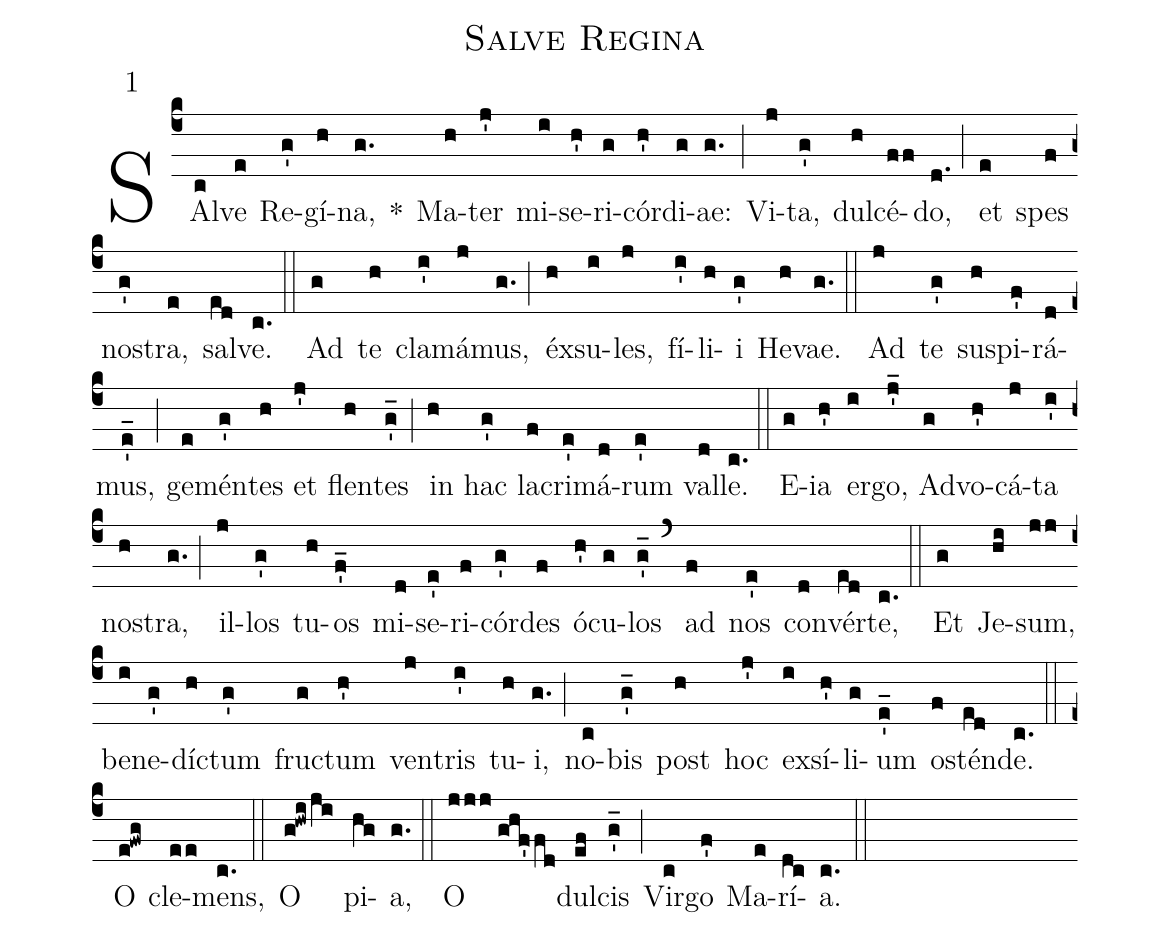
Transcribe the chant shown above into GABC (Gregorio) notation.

name:Salve Regina;
mode:1;
annotation:1;
office-part:Antiphonae;
%%
(c4) SAl(c)ve(e) Re(g')gí(h)na,(g.) *() Ma(h)ter(j') mi(i)se(h')ri(g)cór(h')di(g)ae:(g.) (;) Vi(j)ta,(g') dul(h)cé(ff)do,(d.) (;) et(e) spes(f) no(g')stra,(e) sal(ed)ve.(c.) (::) Ad(g) te(h) cla(i')má(j)mus,(g.) (;) éx(h)su(i)les,(j) fí(i')li(h)i(g') He(h)vae.(g.) (::) Ad(j) te(g') su(h)spi(f')rá(d)mus,(e'_) (;) ge(e)mén(g')tes(h) et(j') flen(h)tes(g'_) (;) in(h) hac(g') la(f)cri(e')má(d)rum(e') val(d)le.(c.) (::) E(g)ia(h') er(i)go,(j'_) Ad(g)vo(h')cá(j)ta(i') no(h)stra,(g.) (;) il(j)los(g') tu(h)os(f'_) mi(d)se(e')ri(f)cór(g')des(f) ó(h')cu(g)los(g'_) (`) ad(f) nos(e') con(d)vér(ed)te,(c.) (::) Et(g) Je(hi)sum,(jj) be(i)ne(g')dí(h)ctum(g') fru(g)ctum(h') ven(j)tris(i') tu(h)i,(g.) (;) no(c)bis(g'_) post(h) hoc(j') ex(i)sí(h')li(g)um(e'_) o(f)stén(ed)de.(c.) (::) O(e!fwg) cle(ee)mens,(c.) (::) O(g!hwi/ji) pi(hg)a,(g.) (::) O(jjj//ghf'fd) dul(ef)cis(g'_) (;) Vir(c)go(f') Ma(e)rí(dc)a.(c.) (::)
